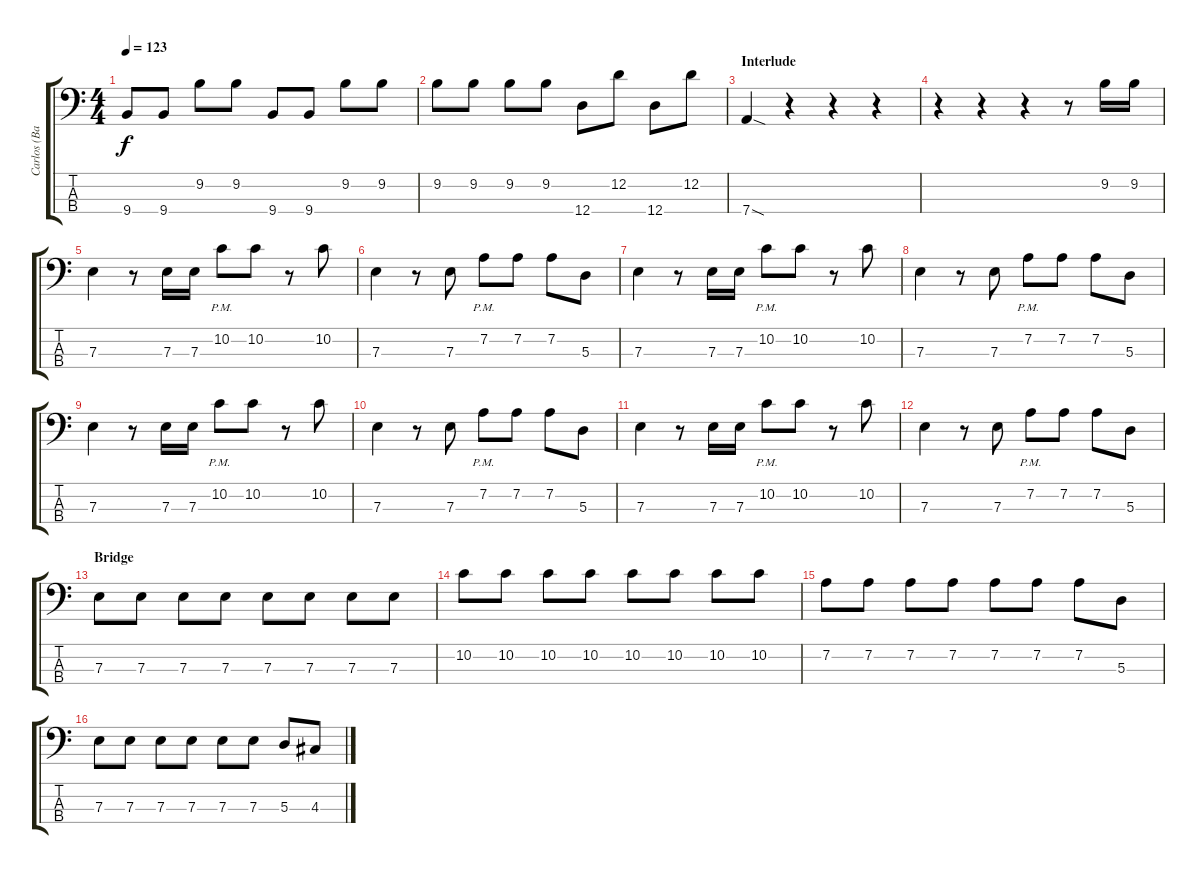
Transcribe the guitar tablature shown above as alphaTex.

\track ("Carlos (Bass)" "Carlos (Ba") {instrument electricbasspick}
\staff {score tabs}
\tuning (G2 D2 A1 D1) {hide}
\ts (4 4)
\tempo 123
\clef f4
\ks c
9.4.8{dy f} 9.4.8 9.2.8 9.2.8 9.4.8 9.4.8 9.2.8 9.2.8 |
9.2.8 9.2.8 9.2.8 9.2.8 12.4.8 12.2.8 12.4.8 12.2.8 |
\section ("" "Interlude")
7.4{sod}.4 r.4 r.4 r.4 |
r.4 r.4 r.4 r.8 9.2.16 9.2.16 |
7.3.4 r.8 7.3.16 7.3.16 10.2{pm}.8 10.2.8 r.8 10.2.8 |
7.3.4 r.8 7.3.8 7.2{pm}.8 7.2.8 7.2.8 5.3.8 |
7.3.4 r.8 7.3.16 7.3.16 10.2{pm}.8 10.2.8 r.8 10.2.8 |
7.3.4 r.8 7.3.8 7.2{pm}.8 7.2.8 7.2.8 5.3.8 |
7.3.4 r.8 7.3.16 7.3.16 10.2{pm}.8 10.2.8 r.8 10.2.8 |
7.3.4 r.8 7.3.8 7.2{pm}.8 7.2.8 7.2.8 5.3.8 |
7.3.4 r.8 7.3.16 7.3.16 10.2{pm}.8 10.2.8 r.8 10.2.8 |
7.3.4 r.8 7.3.8 7.2{pm}.8 7.2.8 7.2.8 5.3.8 |
\section ("" "Bridge")
7.3.8 7.3.8 7.3.8 7.3.8 7.3.8 7.3.8 7.3.8 7.3.8 |
10.2.8 10.2.8 10.2.8 10.2.8 10.2.8 10.2.8 10.2.8 10.2.8 |
7.2.8 7.2.8 7.2.8 7.2.8 7.2.8 7.2.8 7.2.8 5.3.8 |
7.3.8 7.3.8 7.3.8 7.3.8 7.3.8 7.3.8 5.3.8 4.3.8
